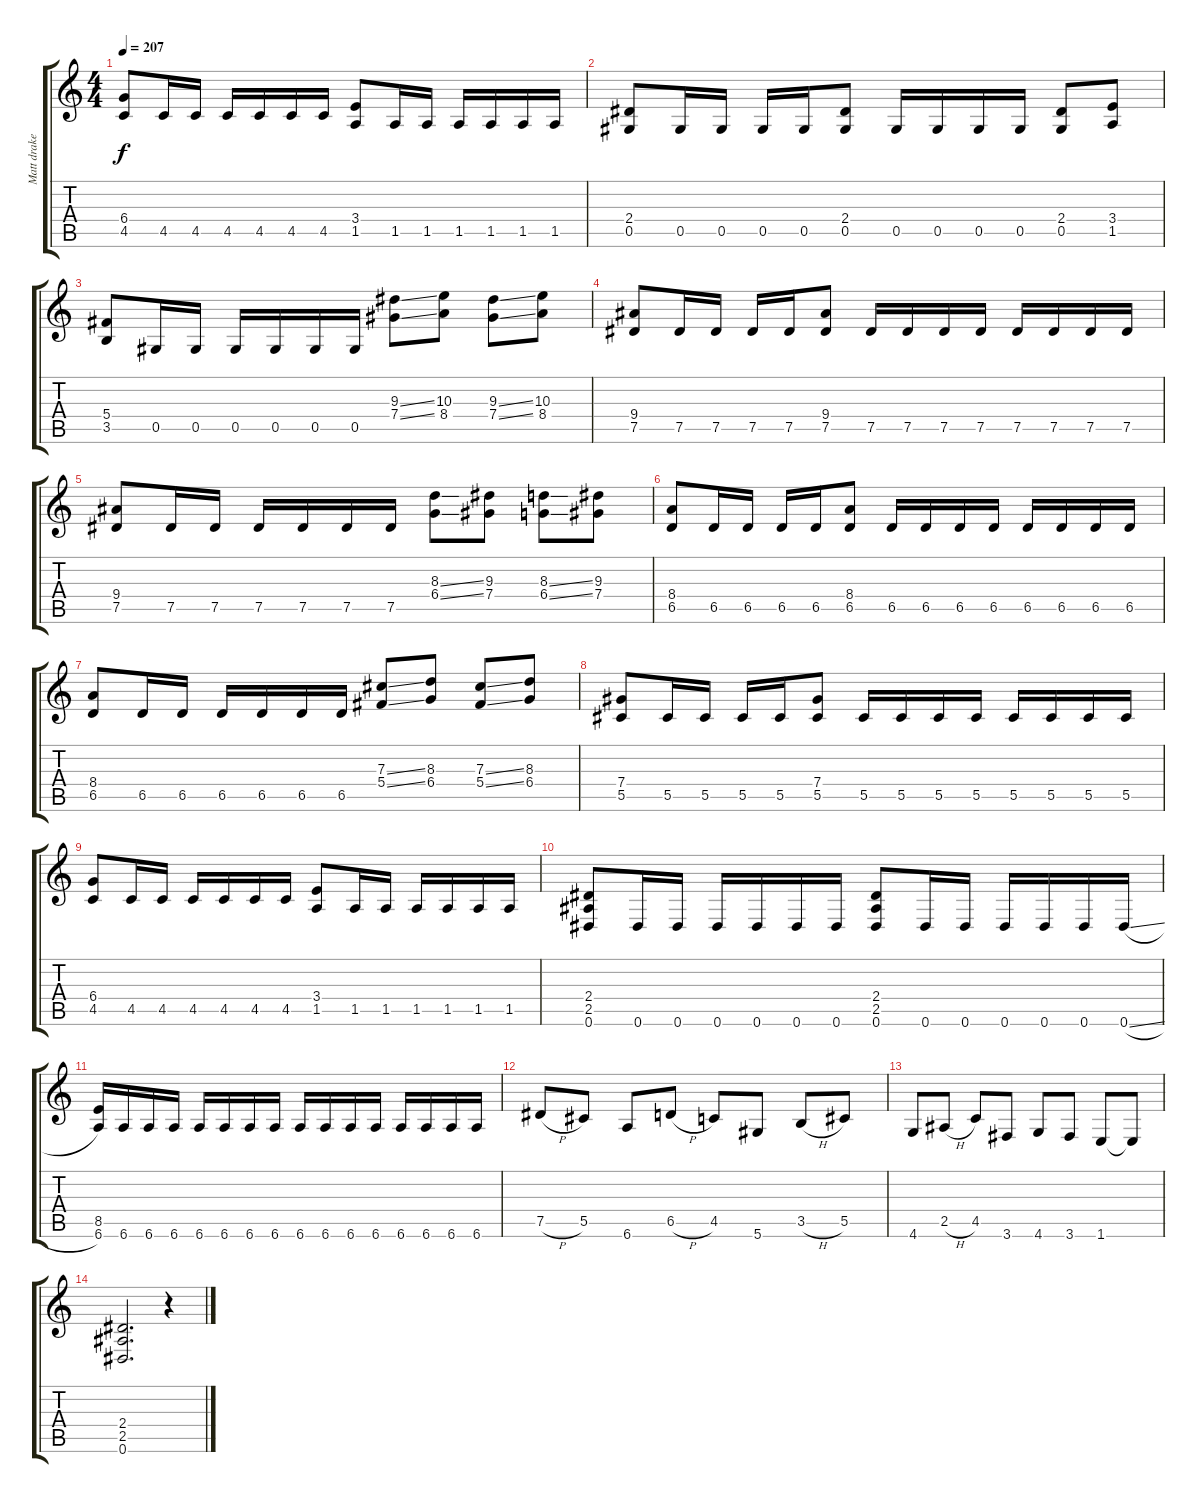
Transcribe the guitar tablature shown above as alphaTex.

\track ("Matt drake" "Matt drake") {instrument distortionguitar}
\staff {score tabs}
\tuning (Eb4 Bb3 Gb3 Db3 Ab2 Eb2) {hide}
\ts (4 4)
\tempo 207
\clef g2
\ks c
(6.4 4.5).8{dy f} 4.5.16 4.5.16 4.5.16 4.5.16 4.5.16 4.5.16 (3.4 1.5).8 1.5.16 1.5.16 1.5.16 1.5.16 1.5.16 1.5.16 |
(2.4 0.5).8 0.5.16 0.5.16 0.5.16 0.5.16 (2.4 0.5).8 0.5.16 0.5.16 0.5.16 0.5.16 (2.4 0.5).8 (3.4 1.5).8 |
(5.4 3.5).8 0.5.16 0.5.16 0.5.16 0.5.16 0.5.16 0.5.16 (9.3{ss} 7.4{ss}).8 (10.3 8.4).8 (9.3{ss} 7.4{ss}).8 (10.3 8.4).8 |
(9.4 7.5).8 7.5.16 7.5.16 7.5.16 7.5.16 (9.4 7.5).8 7.5.16 7.5.16 7.5.16 7.5.16 7.5.16 7.5.16 7.5.16 7.5.16 |
(9.4 7.5).8 7.5.16 7.5.16 7.5.16 7.5.16 7.5.16 7.5.16 (8.3{ss} 6.4{ss}).8 (9.3 7.4).8 (8.3{ss} 6.4{ss}).8 (9.3 7.4).8 |
(8.4 6.5).8 6.5.16 6.5.16 6.5.16 6.5.16 (8.4 6.5).8 6.5.16 6.5.16 6.5.16 6.5.16 6.5.16 6.5.16 6.5.16 6.5.16 |
(8.4 6.5).8 6.5.16 6.5.16 6.5.16 6.5.16 6.5.16 6.5.16 (7.3{ss} 5.4{ss}).8 (8.3 6.4).8 (7.3{ss} 5.4{ss}).8 (8.3 6.4).8 |
(7.4 5.5).8 5.5.16 5.5.16 5.5.16 5.5.16 (7.4 5.5).8 5.5.16 5.5.16 5.5.16 5.5.16 5.5.16 5.5.16 5.5.16 5.5.16 |
(6.4 4.5).8 4.5.16 4.5.16 4.5.16 4.5.16 4.5.16 4.5.16 (3.4 1.5).8 1.5.16 1.5.16 1.5.16 1.5.16 1.5.16 1.5.16 |
(2.4 2.5 0.6).8 0.6.16 0.6.16 0.6.16 0.6.16 0.6.16 0.6.16 (2.4 2.5 0.6).8 0.6.16 0.6.16 0.6.16 0.6.16 0.6.16 0.6{sl}.16 |
(8.5 6.6).16 6.6.16 6.6.16 6.6.16 6.6.16 6.6.16 6.6.16 6.6.16 6.6.16 6.6.16 6.6.16 6.6.16 6.6.16 6.6.16 6.6.16 6.6.16 |
7.5{h}.8 5.5.8 6.6.8 6.5{h}.8 4.5.8 5.6.8 3.5{h}.8 5.5.8 |
4.6.8 2.5{h}.8 4.5.8 3.6.8 4.6.8 3.6.8 1.6.8 1.6{t}.8 |
(2.4 2.5 0.6).2{d} r.4
